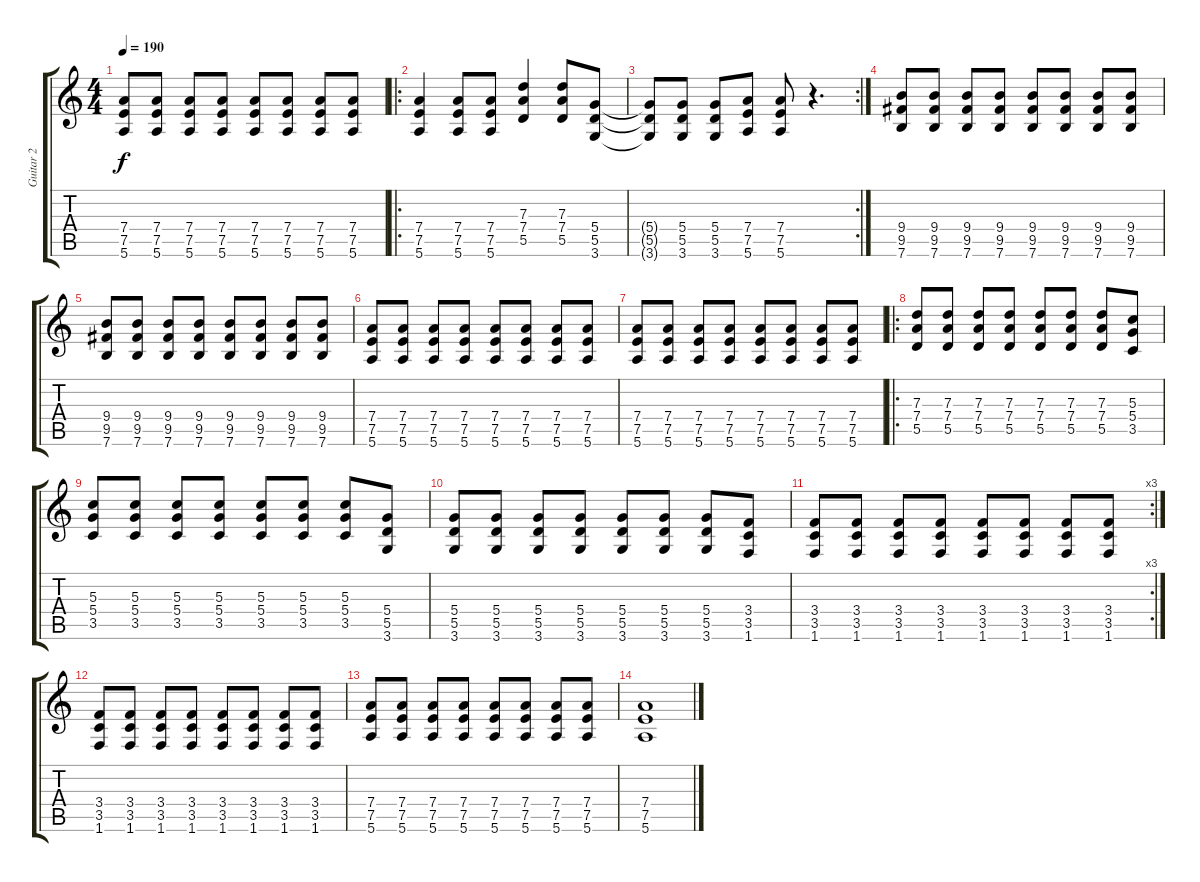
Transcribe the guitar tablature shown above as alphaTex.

\track ("Guitar 2" "Guitar 2") {instrument overdrivenguitar}
\staff {score tabs}
\tuning (E4 B3 G3 D3 A2 E2) {hide}
\ts (4 4)
\tempo 190
\clef g2
\ks c
(7.4 7.5 5.6).8{dy f} (7.4 7.5 5.6).8 (7.4 7.5 5.6).8 (7.4 7.5 5.6).8 (7.4 7.5 5.6).8 (7.4 7.5 5.6).8 (7.4 7.5 5.6).8 (7.4 7.5 5.6).8 |
\ro
(7.4 7.5 5.6).4 (7.4 7.5 5.6).8 (7.4 7.5 5.6).8 (7.3 7.4 5.5).4 (7.3 7.4 5.5).8 (5.4 5.5 3.6).8 |
\rc 2
(5.4{t} 5.5{t} 3.6{t}).8 (5.4 5.5 3.6).8 (5.4 5.5 3.6).8 (7.4 7.5 5.6).8 (7.4 7.5 5.6).8 r.4{d} |
(9.4 9.5 7.6).8 (9.4 9.5 7.6).8 (9.4 9.5 7.6).8 (9.4 9.5 7.6).8 (9.4 9.5 7.6).8 (9.4 9.5 7.6).8 (9.4 9.5 7.6).8 (9.4 9.5 7.6).8 |
(9.4 9.5 7.6).8 (9.4 9.5 7.6).8 (9.4 9.5 7.6).8 (9.4 9.5 7.6).8 (9.4 9.5 7.6).8 (9.4 9.5 7.6).8 (9.4 9.5 7.6).8 (9.4 9.5 7.6).8 |
(7.4 7.5 5.6).8 (7.4 7.5 5.6).8 (7.4 7.5 5.6).8 (7.4 7.5 5.6).8 (7.4 7.5 5.6).8 (7.4 7.5 5.6).8 (7.4 7.5 5.6).8 (7.4 7.5 5.6).8 |
(7.4 7.5 5.6).8 (7.4 7.5 5.6).8 (7.4 7.5 5.6).8 (7.4 7.5 5.6).8 (7.4 7.5 5.6).8 (7.4 7.5 5.6).8 (7.4 7.5 5.6).8 (7.4 7.5 5.6).8 |
\ro
(7.3 7.4 5.5).8 (7.3 7.4 5.5).8 (7.3 7.4 5.5).8 (7.3 7.4 5.5).8 (7.3 7.4 5.5).8 (7.3 7.4 5.5).8 (7.3 7.4 5.5).8 (5.3 5.4 3.5).8 |
(5.3 5.4 3.5).8 (5.3 5.4 3.5).8 (5.3 5.4 3.5).8 (5.3 5.4 3.5).8 (5.3 5.4 3.5).8 (5.3 5.4 3.5).8 (5.3 5.4 3.5).8 (5.4 5.5 3.6).8 |
(5.4 5.5 3.6).8 (5.4 5.5 3.6).8 (5.4 5.5 3.6).8 (5.4 5.5 3.6).8 (5.4 5.5 3.6).8 (5.4 5.5 3.6).8 (5.4 5.5 3.6).8 (3.4 3.5 1.6).8 |
\rc 3
(3.4 3.5 1.6).8 (3.4 3.5 1.6).8 (3.4 3.5 1.6).8 (3.4 3.5 1.6).8 (3.4 3.5 1.6).8 (3.4 3.5 1.6).8 (3.4 3.5 1.6).8 (3.4 3.5 1.6).8 |
(3.4 3.5 1.6).8 (3.4 3.5 1.6).8 (3.4 3.5 1.6).8 (3.4 3.5 1.6).8 (3.4 3.5 1.6).8 (3.4 3.5 1.6).8 (3.4 3.5 1.6).8 (3.4 3.5 1.6).8 |
(7.4 7.5 5.6).8 (7.4 7.5 5.6).8 (7.4 7.5 5.6).8 (7.4 7.5 5.6).8 (7.4 7.5 5.6).8 (7.4 7.5 5.6).8 (7.4 7.5 5.6).8 (7.4 7.5 5.6).8 |
(7.4 7.5 5.6).1
